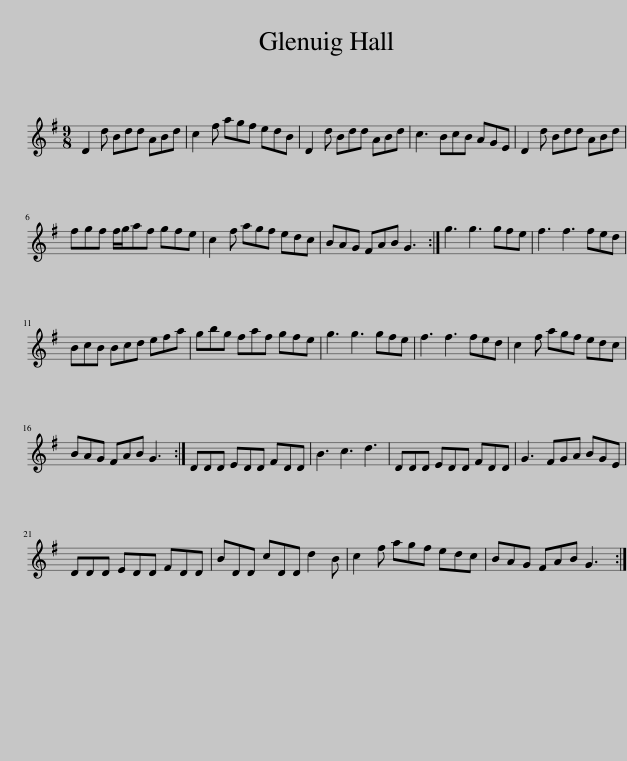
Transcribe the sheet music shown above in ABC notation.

X:1
L:1/8
M:9/8
I:linebreak $
K:G
V:1 treble
V:1
 D2 d Bdd ABd | c2 f agf edB | D2 d Bdd ABd | c3 BcB AGE | D2 d Bdd ABd |$ %5
 fgf f/g/af gfe | c2 f agf edc | BAG FAB G3 :| g3 g3 gfe | f3 f3 fed |$ %10
 BcB Bcd efa | gbg faf gfe | g3 g3 gfe | f3 f3 fed | c2 f agf edc |$ %15
 BAG FAB G3 :| DDD EDD FDD | B3 c3 d3 | DDD EDD FDD | G3 FGA BGE |$ %20
 DDD EDD FDD | BDD cDD d2 B | c2 f agf edc | BAG FAB G3 :| %24
